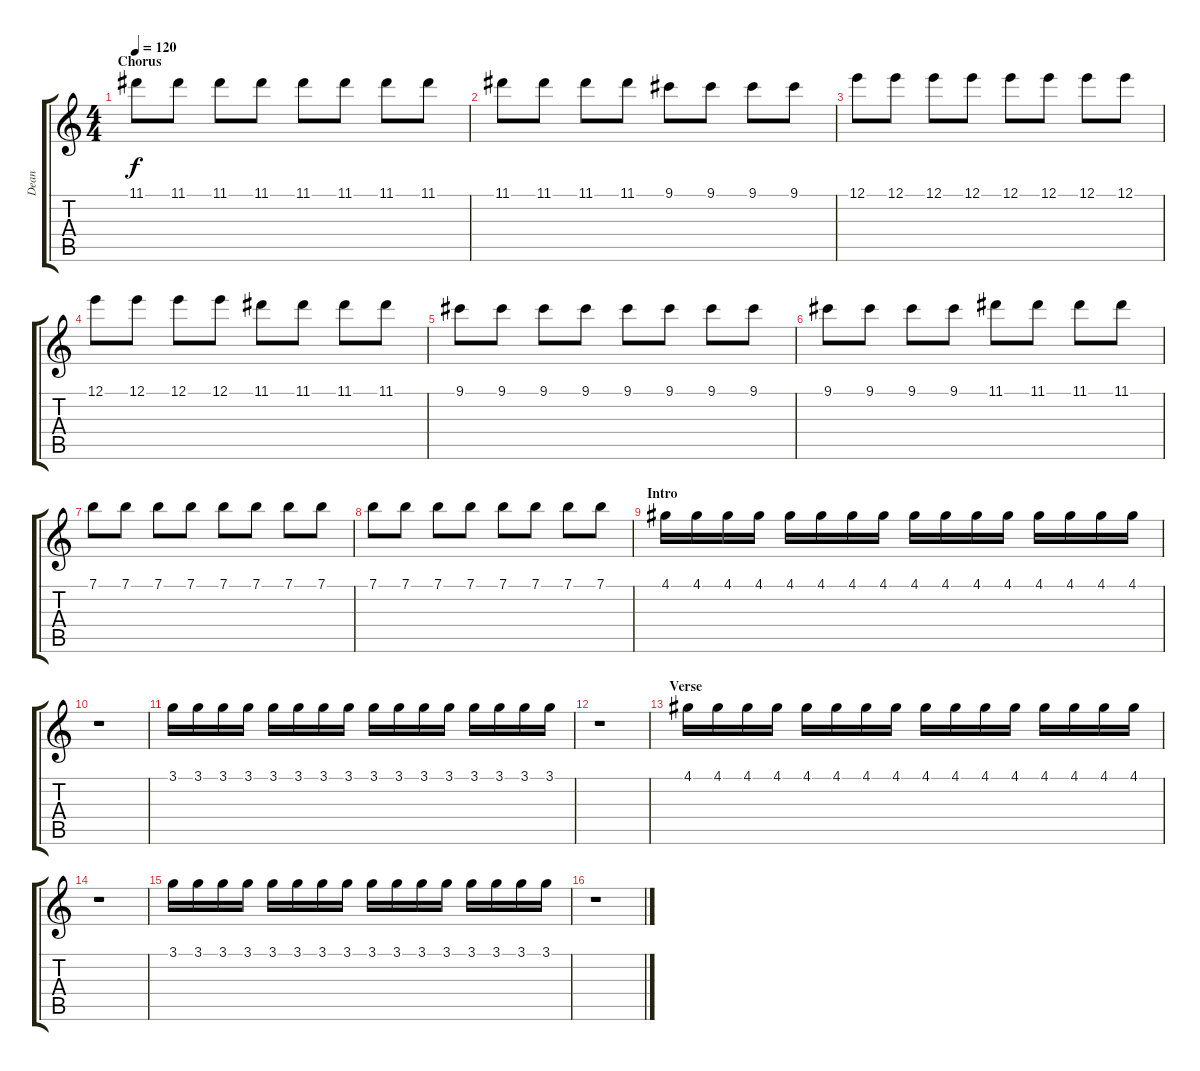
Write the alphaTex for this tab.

\track ("Dean" "Dean") {instrument overdrivenguitar}
\staff {score tabs}
\tuning (E4 B3 G3 D3 A2 E2) {hide}
\ts (4 4)
\section ("" "Chorus")
\tempo 120
\clef g2
\ks c
11.1.8{dy f} 11.1.8 11.1.8 11.1.8 11.1.8 11.1.8 11.1.8 11.1.8 |
11.1.8 11.1.8 11.1.8 11.1.8 9.1.8 9.1.8 9.1.8 9.1.8 |
12.1.8 12.1.8 12.1.8 12.1.8 12.1.8 12.1.8 12.1.8 12.1.8 |
12.1.8 12.1.8 12.1.8 12.1.8 11.1.8 11.1.8 11.1.8 11.1.8 |
9.1.8 9.1.8 9.1.8 9.1.8 9.1.8 9.1.8 9.1.8 9.1.8 |
9.1.8 9.1.8 9.1.8 9.1.8 11.1.8 11.1.8 11.1.8 11.1.8 |
7.1.8 7.1.8 7.1.8 7.1.8 7.1.8 7.1.8 7.1.8 7.1.8 |
7.1.8 7.1.8 7.1.8 7.1.8 7.1.8 7.1.8 7.1.8 7.1.8 |
\section ("" "Intro")
4.1.16{volume 15} 4.1.16 4.1.16 4.1.16 4.1.16{volume 0} 4.1.16 4.1.16 4.1.16 4.1.16 4.1.16 4.1.16 4.1.16 4.1.16 4.1.16 4.1.16 4.1.16 |
r.1 |
3.1.16{volume 15} 3.1.16 3.1.16 3.1.16 3.1.16{volume 0} 3.1.16 3.1.16 3.1.16 3.1.16 3.1.16 3.1.16 3.1.16 3.1.16 3.1.16 3.1.16 3.1.16 |
r.1 |
\section ("" "Verse")
4.1.16{volume 15} 4.1.16 4.1.16 4.1.16 4.1.16{volume 0} 4.1.16 4.1.16 4.1.16 4.1.16 4.1.16 4.1.16 4.1.16 4.1.16 4.1.16 4.1.16 4.1.16 |
r.1 |
3.1.16{volume 15} 3.1.16 3.1.16 3.1.16 3.1.16{volume 0} 3.1.16 3.1.16 3.1.16 3.1.16 3.1.16 3.1.16 3.1.16 3.1.16 3.1.16 3.1.16 3.1.16 |
r.1
